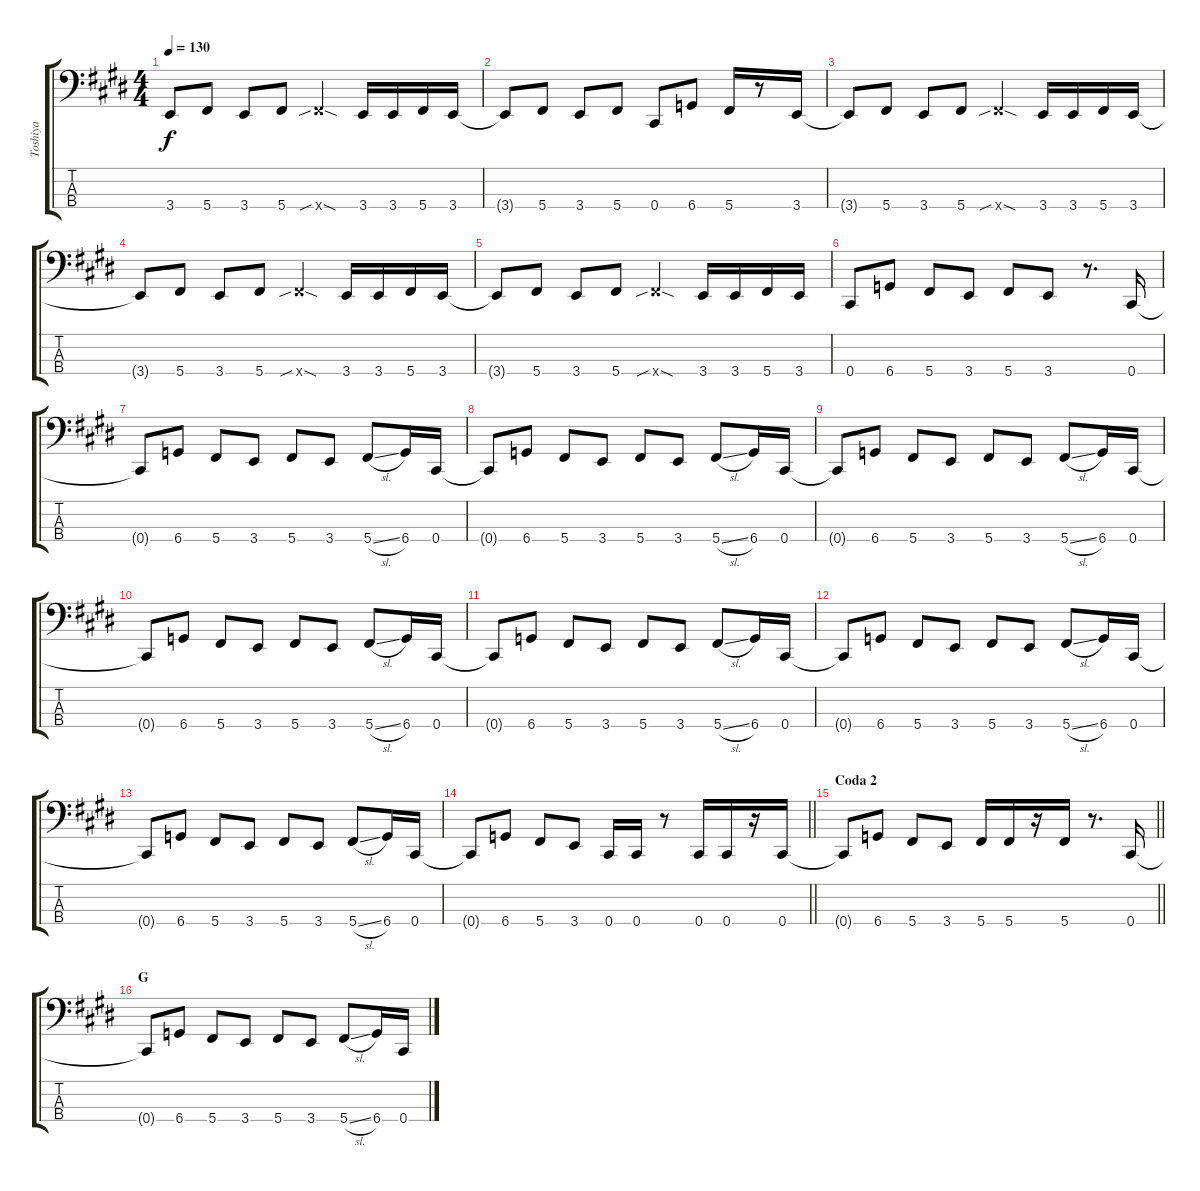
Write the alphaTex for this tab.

\track ("Toshiya" "Toshiya") {instrument electricbasspick}
\staff {score tabs}
\tuning (E2 B1 Gb1 Db1) {hide}
\ts (4 4)
\tempo 130
\clef f4
\ks c#minor
3.4{t}.8{dy f} 5.4.8 3.4.8 5.4.8 5.4{sib sod x}.4 3.4.16 3.4.16 5.4.16 3.4.16 |
3.4{t}.8 5.4.8 3.4.8 5.4.8 0.4.8 6.4.8 5.4.16 r.8 3.4.16 |
3.4{t}.8 5.4.8 3.4.8 5.4.8 5.4{sib sod x}.4 3.4.16 3.4.16 5.4.16 3.4.16 |
3.4{t}.8 5.4.8 3.4.8 5.4.8 5.4{sib sod x}.4 3.4.16 3.4.16 5.4.16 3.4.16 |
3.4{t}.8 5.4.8 3.4.8 5.4.8 5.4{sib sod x}.4 3.4.16 3.4.16 5.4.16 3.4.16 |
0.4.8 6.4.8 5.4.8 3.4.8 5.4.8 3.4.8 r.8{d} 0.4.16 |
0.4{t}.8 6.4.8 5.4.8 3.4.8 5.4.8 3.4.8 5.4{sl}.8 6.4.16 0.4.16 |
0.4{t}.8 6.4.8 5.4.8 3.4.8 5.4.8 3.4.8 5.4{sl}.8 6.4.16 0.4.16 |
0.4{t}.8 6.4.8 5.4.8 3.4.8 5.4.8 3.4.8 5.4{sl}.8 6.4.16 0.4.16 |
0.4{t}.8 6.4.8 5.4.8 3.4.8 5.4.8 3.4.8 5.4{sl}.8 6.4.16 0.4.16 |
0.4{t}.8 6.4.8 5.4.8 3.4.8 5.4.8 3.4.8 5.4{sl}.8 6.4.16 0.4.16 |
0.4{t}.8 6.4.8 5.4.8 3.4.8 5.4.8 3.4.8 5.4{sl}.8 6.4.16 0.4.16 |
0.4{t}.8 6.4.8 5.4.8 3.4.8 5.4.8 3.4.8 5.4{sl}.8 6.4.16 0.4.16 |
\barLineRight lightlight
0.4{t}.8 6.4.8 5.4.8 3.4.8 0.4.16 0.4.16 r.8 0.4.16 0.4.16 r.16 0.4.16 |
\section ("" "Coda 2")
\barLineRight lightlight
0.4{t}.8 6.4.8 5.4.8 3.4.8 5.4.16 5.4.16 r.16 5.4.16 r.8{d} 0.4.16 |
\section ("" "G")
0.4{t}.8 6.4.8 5.4.8 3.4.8 5.4.8 3.4.8 5.4{sl}.8 6.4.16 0.4.16
